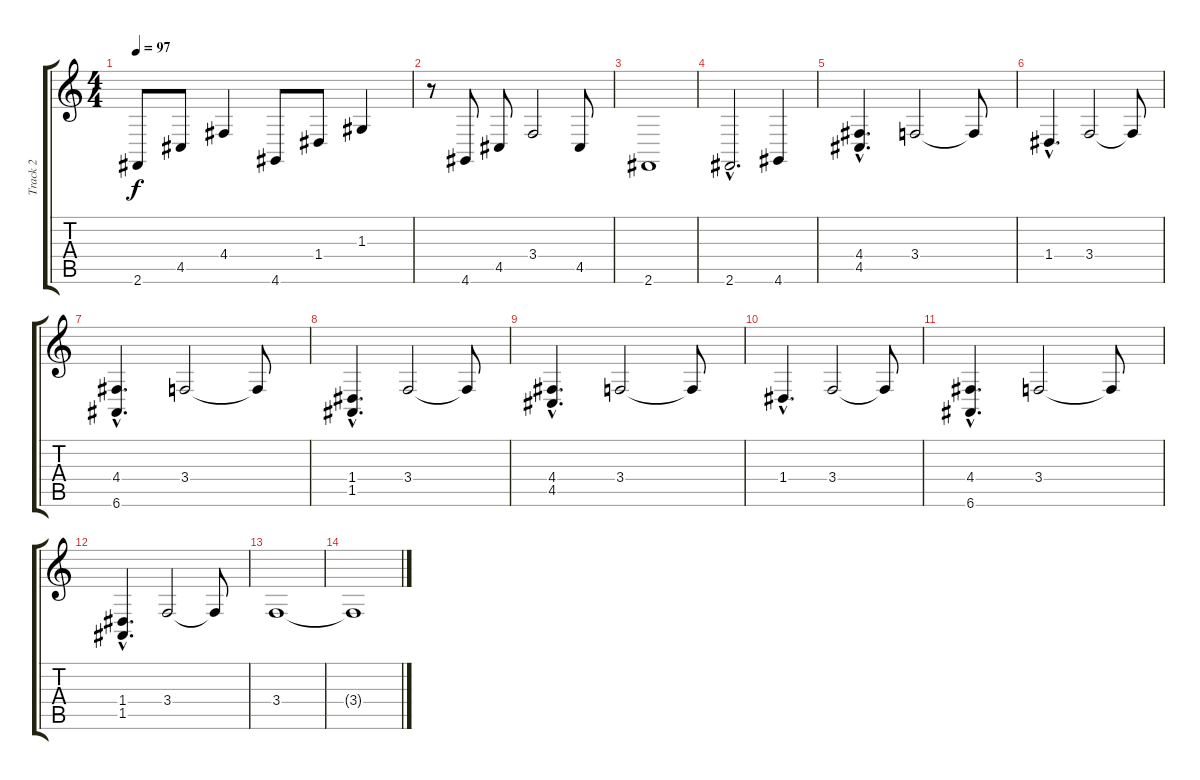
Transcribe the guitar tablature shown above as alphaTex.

\track ("Track 2" "Track 2") {instrument acousticgrandpiano}
\staff {score tabs}
\tuning (E4 B3 G3 D3 A2 E2) {hide}
\ts (4 4)
\tempo 97
\clef g2
\ks c
2.6.8{dy f} 4.5.8 4.4.4 4.6.8 1.4.8 1.3.4 |
r.8 4.6.8 4.5.8 3.4.2 4.5.8 |
2.6.1 |
2.6{hac}.2{d} 4.6.4 |
(4.4{hac} 4.5).4{d} 3.4.2 3.4{t}.8 |
1.4{hac}.4{d} 3.4.2 3.4{t}.8 |
(4.4{hac} 6.6).4{d} 3.4.2 3.4{t}.8 |
(1.4{hac} 1.5).4{d} 3.4.2 3.4{t}.8 |
(4.4{hac} 4.5).4{d} 3.4.2 3.4{t}.8 |
1.4{hac}.4{d} 3.4.2 3.4{t}.8 |
(4.4{hac} 6.6).4{d} 3.4.2 3.4{t}.8 |
(1.4{hac} 1.5).4{d} 3.4.2 3.4{t}.8 |
3.4.1 |
3.4{t}.1
